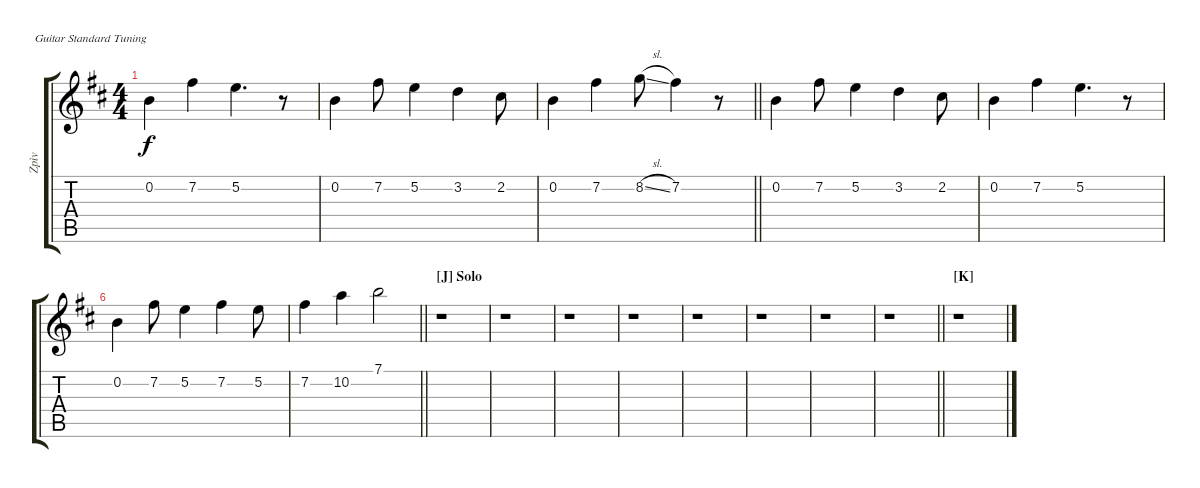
\bracketExtendMode groupsimilarinstruments
\multiTrackTrackNamePolicy hidden
\firstSystemTrackNameMode fullname
\otherSystemsTrackNameMode fullname
\otherSystemsTrackNameOrientation horizontal
\defaultBarNumberDisplay FirstOfSystem
\track ("Zpìv" "S-Gt") {instrument clarinet}
\staff {score tabs}
\tuning (E4 B3 G3 D3 A2 E2)
\displaytranspose 12
\ts (4 4)
\tempo (170 hide)
\clef g2
\ks bminor
0.2.4{dy f} 7.2.4 5.2.4{d} r.8 |
0.2.4 7.2.8 5.2.4 3.2.4 2.2.8 |
\barLineRight lightlight
0.2.4 7.2.4 8.2{sl}.8 7.2.4 r.8 |
\section ("" "")
0.2.4 7.2.8 5.2.4 3.2.4 2.2.8 |
0.2.4 7.2.4 5.2.4{d} r.8 |
0.2.4 7.2.8 5.2.4 7.2.4 5.2.8 |
\barLineRight lightlight
7.2.4 10.2.4 7.1.2 |
\section ("J" "Solo")
r.1 |
r.1 |
r.1 |
r.1 |
r.1 |
r.1 |
r.1 |
\barLineRight lightlight
r.1 |
\section ("K" "")
r.1
